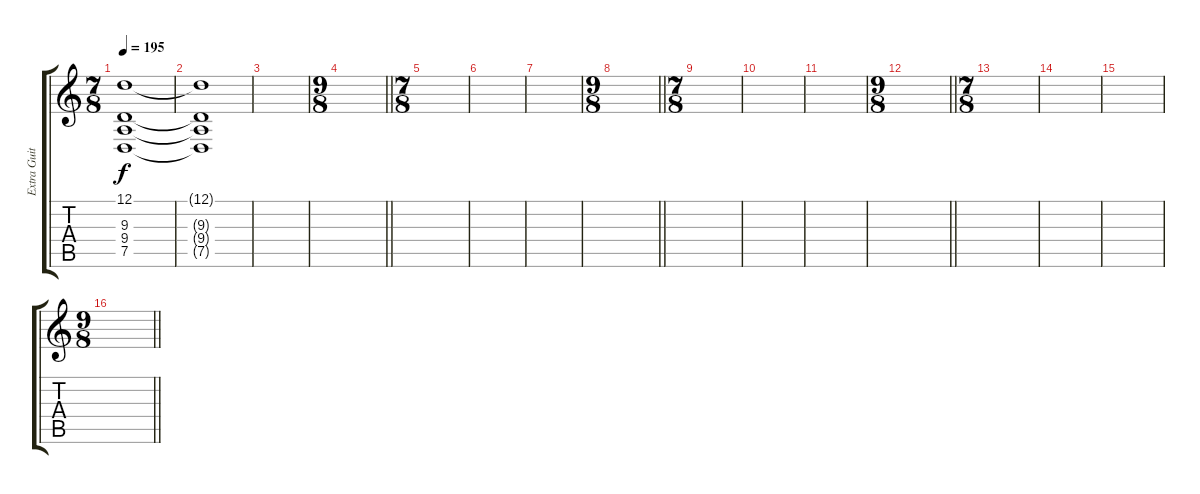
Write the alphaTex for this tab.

\track ("Extra Guitar" "Extra Guit") {instrument synthstrings1}
\staff {score tabs}
\tuning (D4 A3 F3 C3 G2 D2) {hide}
\ts (7 8)
\tempo 195
\clef g2
\ks c
(12.1{t} 9.3{t} 9.4{t} 7.5{t}).1{dy f volume 0} |
(12.1{t} 9.3{t} 9.4{t} 7.5{t}).1 |
|
\ts (9 8)
\barLineRight lightlight
|
\ts (7 8)
|
|
|
\ts (9 8)
\barLineRight lightlight
|
\ts (7 8)
|
|
|
\ts (9 8)
\barLineRight lightlight
|
\ts (7 8)
|
|
|
\ts (9 8)
\barLineRight lightlight
